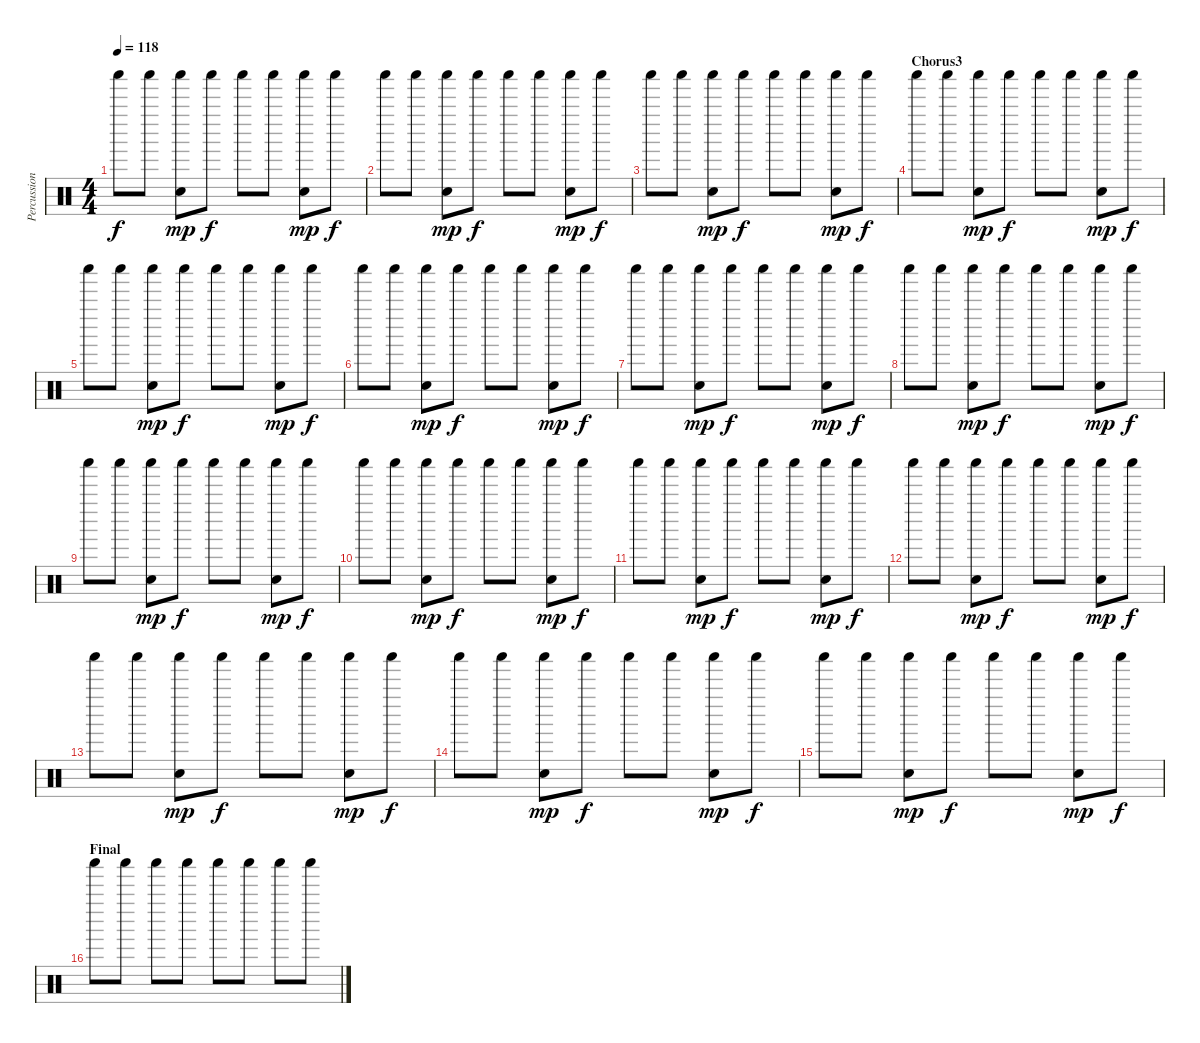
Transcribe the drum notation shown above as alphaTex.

\track ("Percussions" "Percussion") {instrument percussion}
\staff {score}
\articulation defaults
\ts (4 4)
\tempo 118
\clef neutral
\ks c "Shaker (hit)".8{dy f} "Shaker (hit)".8
("Shaker (hit)" "Hand Clap (hit)").8{dy mp} "Shaker (hit)".8{dy f} "Shaker (hit)".8 "Shaker (hit)".8 ("Shaker (hit)" "Hand Clap (hit)").8{dy mp} "Shaker (hit)".8{dy f} |
"Shaker (hit)".8 "Shaker (hit)".8 ("Shaker (hit)" "Hand Clap (hit)").8{dy mp} "Shaker (hit)".8{dy f} "Shaker (hit)".8 "Shaker (hit)".8 ("Shaker (hit)" "Hand Clap (hit)").8{dy mp} "Shaker (hit)".8{dy f} |
"Shaker (hit)".8 "Shaker (hit)".8 ("Shaker (hit)" "Hand Clap (hit)").8{dy mp} "Shaker (hit)".8{dy f} "Shaker (hit)".8 "Shaker (hit)".8 ("Shaker (hit)" "Hand Clap (hit)").8{dy mp} "Shaker (hit)".8{dy f} |
\section ("" "Chorus3")
"Shaker (hit)".8 "Shaker (hit)".8 ("Shaker (hit)" "Hand Clap (hit)").8{dy mp} "Shaker (hit)".8{dy f} "Shaker (hit)".8 "Shaker (hit)".8 ("Shaker (hit)" "Hand Clap (hit)").8{dy mp} "Shaker (hit)".8{dy f} |
"Shaker (hit)".8 "Shaker (hit)".8 ("Shaker (hit)" "Hand Clap (hit)").8{dy mp} "Shaker (hit)".8{dy f} "Shaker (hit)".8 "Shaker (hit)".8 ("Shaker (hit)" "Hand Clap (hit)").8{dy mp} "Shaker (hit)".8{dy f} |
"Shaker (hit)".8 "Shaker (hit)".8 ("Shaker (hit)" "Hand Clap (hit)").8{dy mp} "Shaker (hit)".8{dy f} "Shaker (hit)".8 "Shaker (hit)".8 ("Shaker (hit)" "Hand Clap (hit)").8{dy mp} "Shaker (hit)".8{dy f} |
"Shaker (hit)".8 "Shaker (hit)".8 ("Shaker (hit)" "Hand Clap (hit)").8{dy mp} "Shaker (hit)".8{dy f} "Shaker (hit)".8 "Shaker (hit)".8 ("Shaker (hit)" "Hand Clap (hit)").8{dy mp} "Shaker (hit)".8{dy f} |
"Shaker (hit)".8 "Shaker (hit)".8 ("Shaker (hit)" "Hand Clap (hit)").8{dy mp} "Shaker (hit)".8{dy f} "Shaker (hit)".8 "Shaker (hit)".8 ("Shaker (hit)" "Hand Clap (hit)").8{dy mp} "Shaker (hit)".8{dy f} |
"Shaker (hit)".8 "Shaker (hit)".8 ("Shaker (hit)" "Hand Clap (hit)").8{dy mp} "Shaker (hit)".8{dy f} "Shaker (hit)".8 "Shaker (hit)".8 ("Shaker (hit)" "Hand Clap (hit)").8{dy mp} "Shaker (hit)".8{dy f} |
"Shaker (hit)".8 "Shaker (hit)".8 ("Shaker (hit)" "Hand Clap (hit)").8{dy mp} "Shaker (hit)".8{dy f} "Shaker (hit)".8 "Shaker (hit)".8 ("Shaker (hit)" "Hand Clap (hit)").8{dy mp} "Shaker (hit)".8{dy f} |
"Shaker (hit)".8 "Shaker (hit)".8 ("Shaker (hit)" "Hand Clap (hit)").8{dy mp} "Shaker (hit)".8{dy f} "Shaker (hit)".8 "Shaker (hit)".8 ("Shaker (hit)" "Hand Clap (hit)").8{dy mp} "Shaker (hit)".8{dy f} |
"Shaker (hit)".8 "Shaker (hit)".8 ("Shaker (hit)" "Hand Clap (hit)").8{dy mp} "Shaker (hit)".8{dy f} "Shaker (hit)".8 "Shaker (hit)".8 ("Shaker (hit)" "Hand Clap (hit)").8{dy mp} "Shaker (hit)".8{dy f} |
"Shaker (hit)".8 "Shaker (hit)".8 ("Shaker (hit)" "Hand Clap (hit)").8{dy mp} "Shaker (hit)".8{dy f} "Shaker (hit)".8 "Shaker (hit)".8 ("Shaker (hit)" "Hand Clap (hit)").8{dy mp} "Shaker (hit)".8{dy f} |
"Shaker (hit)".8 "Shaker (hit)".8 ("Shaker (hit)" "Hand Clap (hit)").8{dy mp} "Shaker (hit)".8{dy f} "Shaker (hit)".8 "Shaker (hit)".8 ("Shaker (hit)" "Hand Clap (hit)").8{dy mp} "Shaker (hit)".8{dy f} |
"Shaker (hit)".8 "Shaker (hit)".8 ("Shaker (hit)" "Hand Clap (hit)").8{dy mp} "Shaker (hit)".8{dy f} "Shaker (hit)".8 "Shaker (hit)".8 ("Shaker (hit)" "Hand Clap (hit)").8{dy mp} "Shaker (hit)".8{dy f} |
\section ("" "Final")
"Shaker (hit)".8 "Shaker (hit)".8 "Shaker (hit)".8 "Shaker (hit)".8 "Shaker (hit)".8 "Shaker (hit)".8 "Shaker (hit)".8 "Shaker (hit)".8
